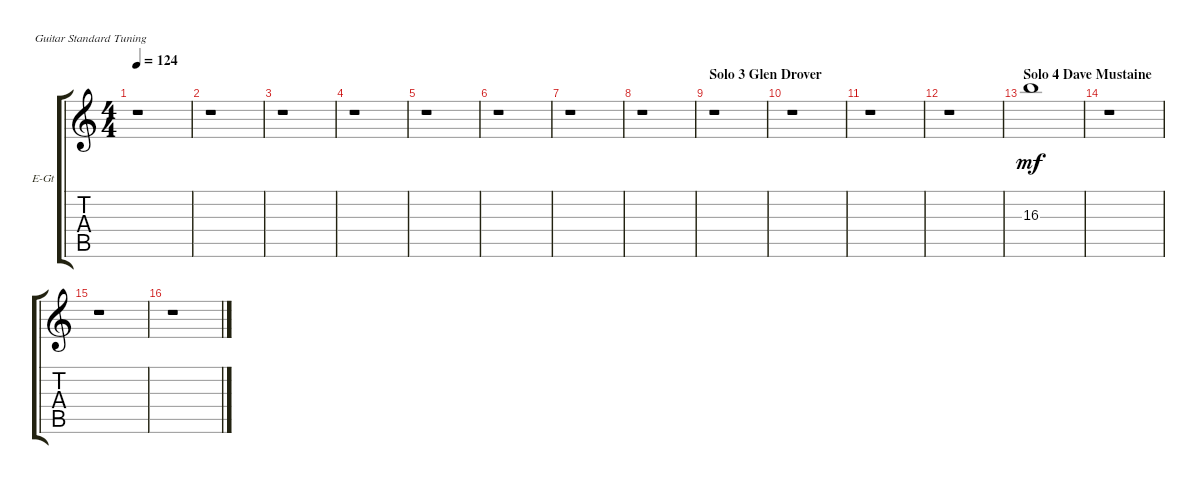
\defaultSystemsLayout 4
\bracketExtendMode groupsimilarinstruments
\firstSystemTrackNameOrientation horizontal
\otherSystemsTrackNameOrientation horizontal
\track ("Additionnal Guitar" "E-Gt") {instrument distortionguitar}
\staff {score tabs}
\tuning (E4 B3 G3 D3 A2 E2)
\ts (4 4)
\tempo 124
\clef g2
\ks c
r.1{dy mf} |
r.1 |
r.1 |
r.1 |
r.1 |
r.1 |
r.1 |
r.1 |
\section ("" "Solo 3 Glen Drover")
r.1 |
r.1 |
r.1 |
r.1 |
\section ("" "Solo 4 Dave Mustaine")
16.3.1 |
r.1 |
r.1 |
r.1
